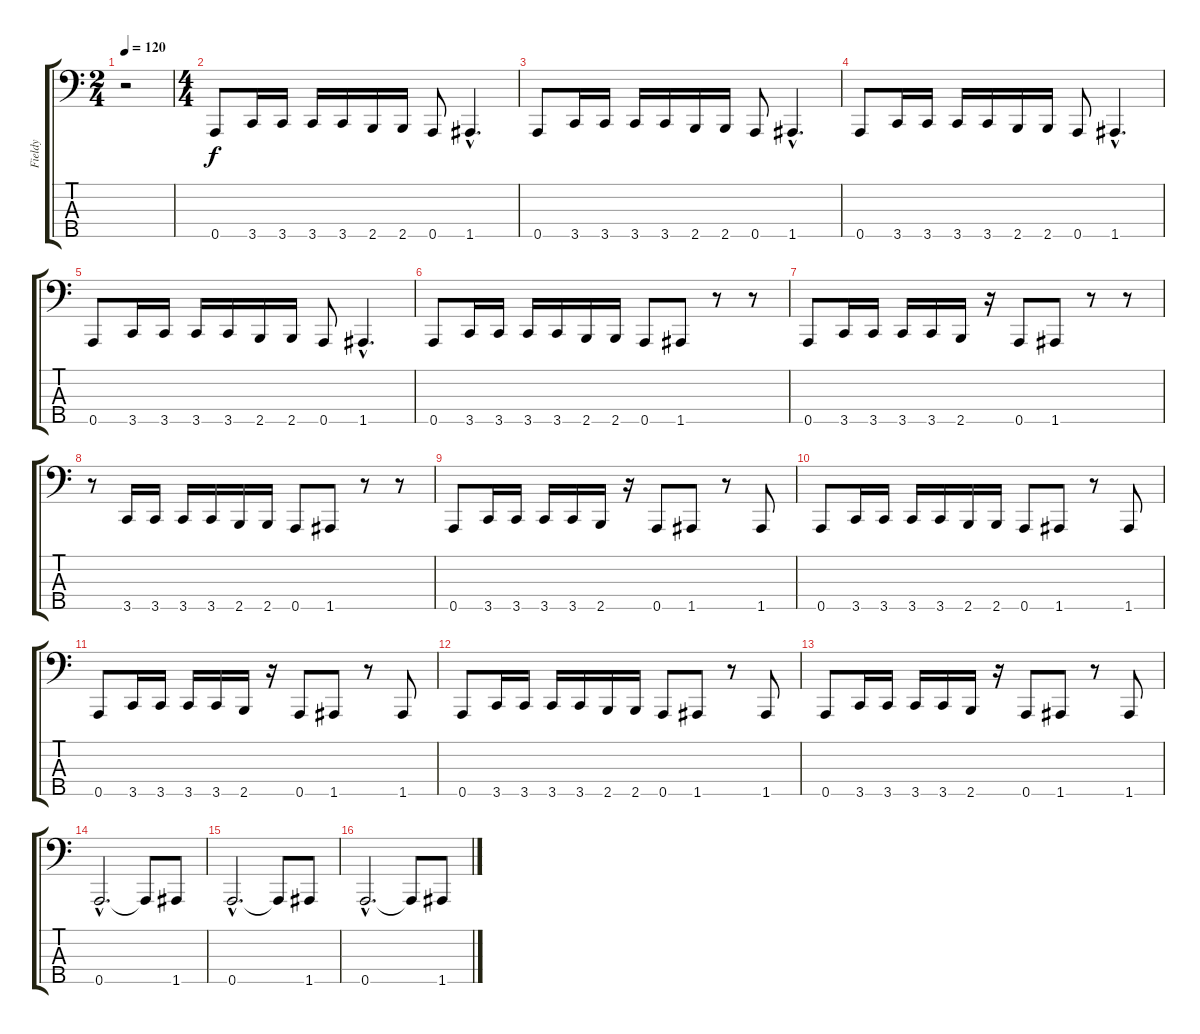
\track ("Fieldy" "Fieldy") {instrument slapbass1}
\staff {score tabs}
\tuning (F2 C2 G1 D1 A0) {hide}
\ts (2 4)
\tempo 120
\clef f4
\ks c
r.2{dy f} |
\ts (4 4)
0.5.8 3.5.16 3.5.16 3.5.16 3.5.16 2.5.16 2.5.16 0.5.8 1.5{hac}.4{d} |
0.5.8 3.5.16 3.5.16 3.5.16 3.5.16 2.5.16 2.5.16 0.5.8 1.5{hac}.4{d} |
0.5.8 3.5.16 3.5.16 3.5.16 3.5.16 2.5.16 2.5.16 0.5.8 1.5{hac}.4{d} |
0.5.8 3.5.16 3.5.16 3.5.16 3.5.16 2.5.16 2.5.16 0.5.8 1.5{hac}.4{d} |
0.5.8 3.5.16 3.5.16 3.5.16 3.5.16 2.5.16 2.5.16 0.5.8 1.5.8 r.8 r.8 |
0.5.8 3.5.16 3.5.16 3.5.16 3.5.16 2.5.16 r.16 0.5.8 1.5.8 r.8 r.8 |
r.8 3.5.16 3.5.16 3.5.16 3.5.16 2.5.16 2.5.16 0.5.8 1.5.8 r.8 r.8 |
0.5.8 3.5.16 3.5.16 3.5.16 3.5.16 2.5.16 r.16 0.5.8 1.5.8 r.8 1.5.8 |
0.5.8 3.5.16 3.5.16 3.5.16 3.5.16 2.5.16 2.5.16 0.5.8 1.5.8 r.8 1.5.8 |
0.5.8 3.5.16 3.5.16 3.5.16 3.5.16 2.5.16 r.16 0.5.8 1.5.8 r.8 1.5.8 |
0.5.8 3.5.16 3.5.16 3.5.16 3.5.16 2.5.16 2.5.16 0.5.8 1.5.8 r.8 1.5.8 |
0.5.8 3.5.16 3.5.16 3.5.16 3.5.16 2.5.16 r.16 0.5.8 1.5.8 r.8 1.5.8 |
0.5{hac}.2{d} 0.5{t}.8 1.5.8 |
0.5{hac}.2{d} 0.5{t}.8 1.5.8 |
0.5{hac}.2{d} 0.5{t}.8 1.5.8
